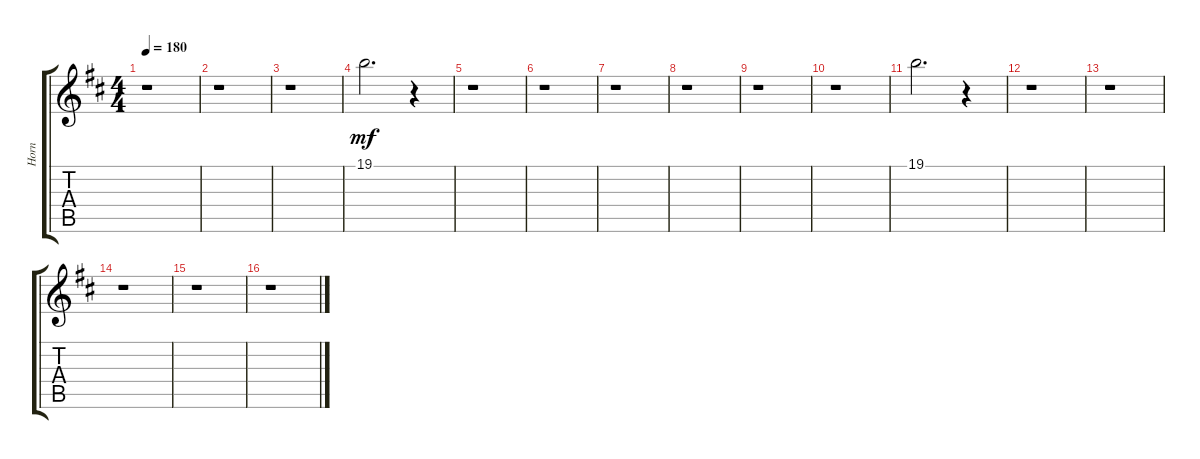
\track ("Horn" "Horn") {instrument englishhorn}
\staff {score tabs}
\tuning (E4 B3 G3 D3 A2 E2) {hide}
\ts (4 4)
\tempo 180
\clef g2
\ks bminor
r.1{dy mf} |
r.1 |
r.1 |
19.1.2{d} r.4 |
r.1 |
r.1 |
r.1 |
r.1 |
r.1 |
r.1 |
19.1.2{d} r.4 |
r.1 |
r.1 |
r.1 |
r.1 |
r.1
